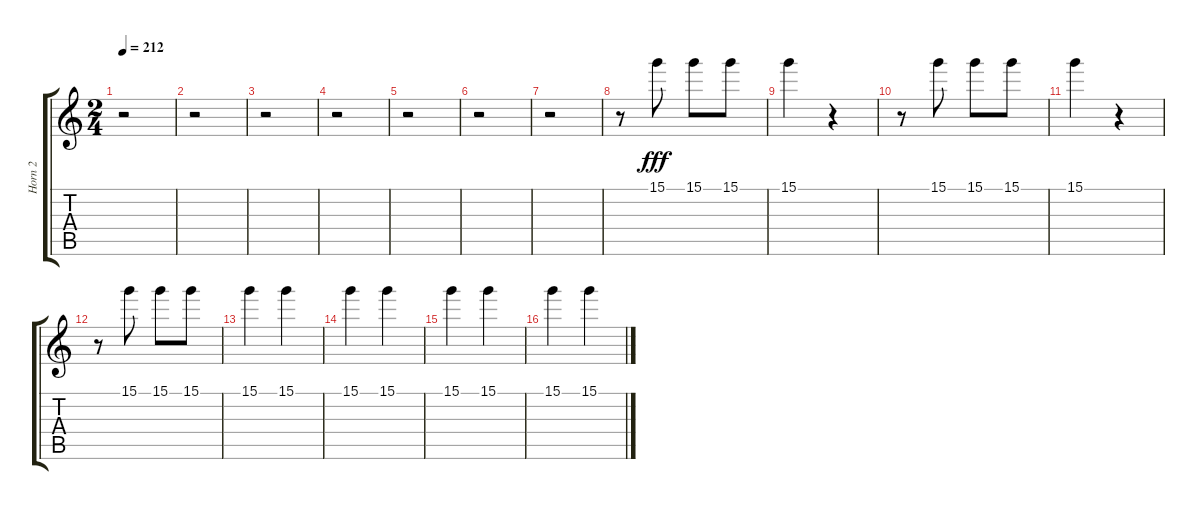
\track ("Horn 2" "Horn 2") {instrument acousticguitarnylon}
\staff {score tabs}
\tuning (E4 B3 G3 D3 A2 E2) {hide}
\ts (2 4)
\tempo 212
\clef g2
\ks c
r.2{dy f} |
r.2 |
r.2 |
r.2 |
r.2 |
r.2 |
r.2 |
r.8 15.1.8{dy fff} 15.1.8 15.1.8 |
15.1.4 r.4 |
r.8 15.1.8 15.1.8 15.1.8 |
15.1.4 r.4 |
r.8 15.1.8 15.1.8 15.1.8 |
15.1.4 15.1.4 |
15.1.4 15.1.4 |
15.1.4 15.1.4 |
15.1.4 15.1.4
